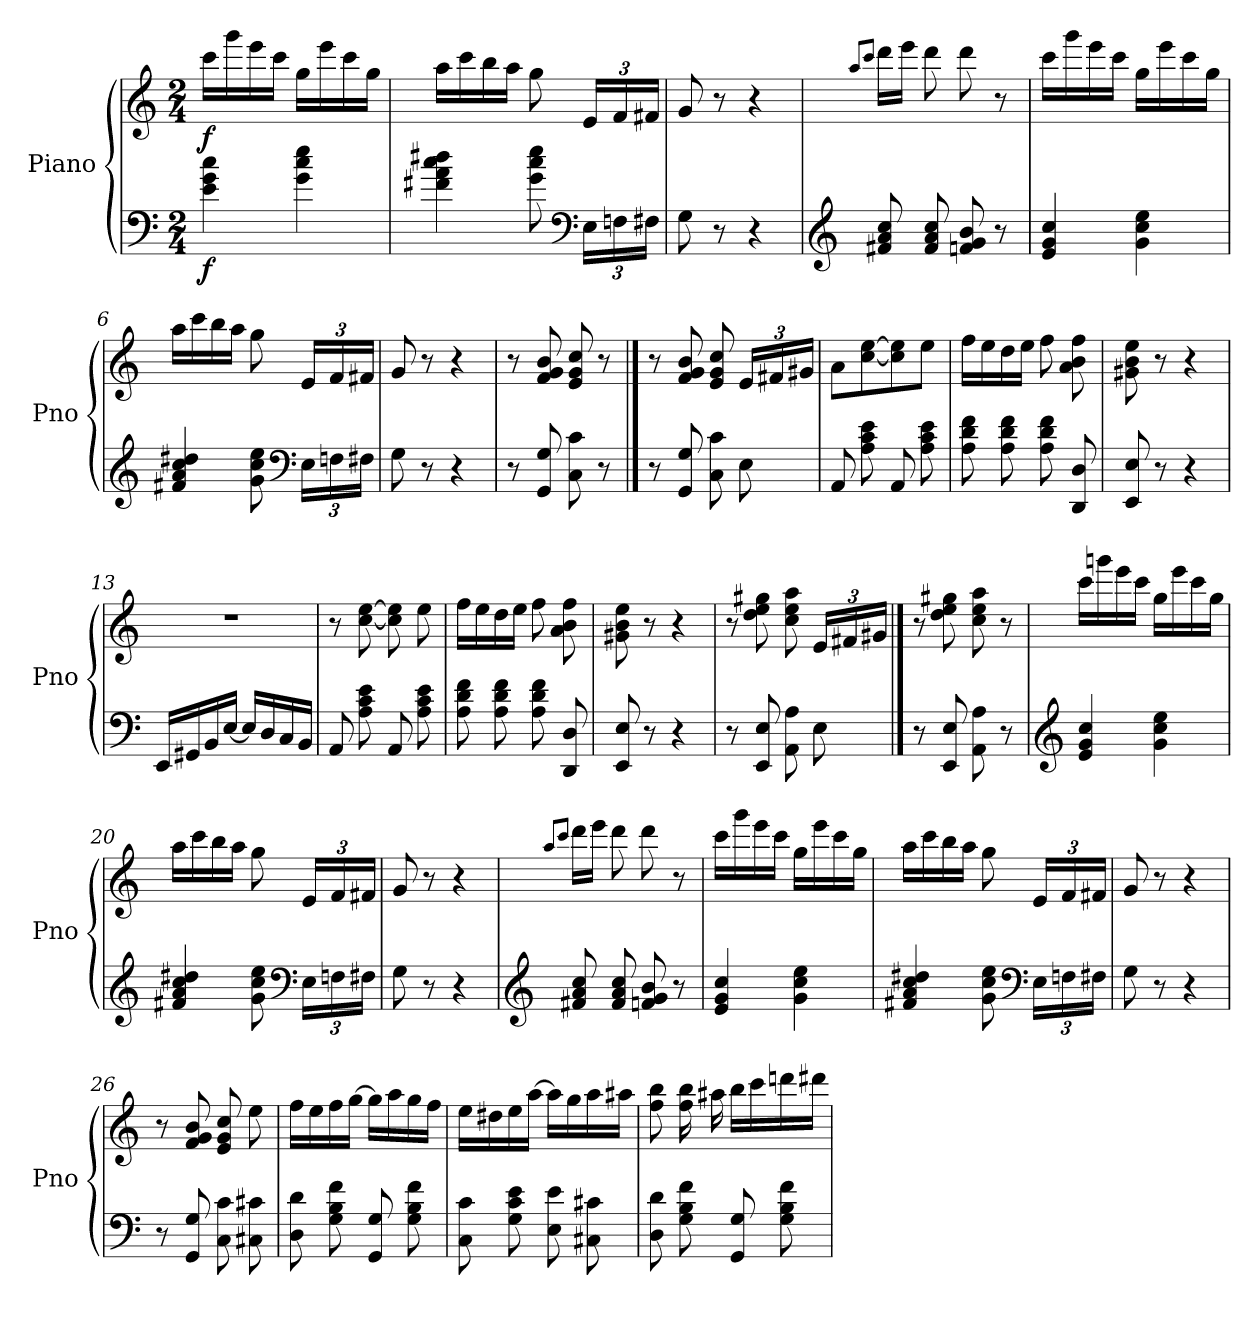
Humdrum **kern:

**kern	**dynam	**kern	**dynam
*part2	*part2	*part1	*part1
*staff2	*staff2	*staff1	*staff1
*I"Piano	*	*I"Piano	*
*I'Pno	*	*I'Pno	*
*clefF4	*	*clefG2	*
*k[]	*	*k[]	*
*M2/4	*	*M2/4	*
*MM100	*	*MM100	*
=1	=1	=1	=1
!	!LO:DY:b	!	!LO:DY:b
4e\ 4g\ 4cc\	f	16ccc\LL	f
.	.	16ggg\	.
.	.	16eee\	.
.	.	16ccc\JJ	.
4g\ 4cc\ 4ee\	.	16gg\LL	.
.	.	16eee\	.
.	.	16ccc\	.
.	.	16gg\JJ	.
=2	=2	=2	=2
4f#X\ 4a\ 4cc\ 4dd#X\	.	16aa\LL	.
.	.	16ccc\	.
.	.	16bb\	.
.	.	16aa\JJ	.
8g\ 8cc\ 8ee\	.	8gg\	.
*clefF4	*	*	*
24E\LL	.	24e/LL	.
24Fn\	.	24f/	.
24F#X\JJ	.	24f#X/JJ	.
=3	=3	=3	=3
8G\	.	8g/	.
8r	.	8r	.
4r	.	4r	.
=4	=4	=4	=4
*clefG2	*	*	*
.	.	8qaa/L	.
.	.	8qccc/J	.
8f#X/ 8a/ 8cc/	.	16ddd\LL	.
.	.	16eee\JJ	.
8f#/ 8a/ 8cc/	.	8ddd\	.
8fn/ 8g/ 8b/	.	8ddd\	.
8r	.	8r	.
!!LO:LB:g=z
=5	=5	=5	=5
4e/ 4g/ 4cc/	.	16ccc\LL	.
.	.	16ggg\	.
.	.	16eee\	.
.	.	16ccc\JJ	.
4g\ 4cc\ 4ee\	.	16gg\LL	.
.	.	16eee\	.
.	.	16ccc\	.
.	.	16gg\JJ	.
=6	=6	=6	=6
4f#X/ 4a/ 4cc/ 4dd#X/	.	16aa\LL	.
.	.	16ccc\	.
.	.	16bb\	.
.	.	16aa\JJ	.
8g\ 8cc\ 8ee\	.	8gg\	.
*clefF4	*	*	*
24E\LL	.	24e/LL	.
24Fn\	.	24f/	.
24F#X\JJ	.	24f#X/JJ	.
=7	=7	=7	=7
8G\	.	8g/	.
8r	.	8r	.
4r	.	4r	.
=8	=8	=8	=8
8r	.	8r	.
8GG/ 8G/	.	8f/ 8g/ 8b/	.
8C\ 8c\	.	8e/ 8g/ 8cc/	.
8r	.	8r	.
==9	==9	==9	==9
8r	.	8r	.
8GG/ 8G/	.	8f/ 8g/ 8b/	.
8C\ 8c\	.	8e/ 8g/ 8cc/	.
8E\	.	24e/LL	.
.	.	24f#X/	.
.	.	24g#X/JJ	.
!!LO:LB:g=z
=10!|	=10!|	=10!|	=10!|
8AA/	.	8a\L	.
8A\ 8c\ 8e\	.	[8cc\ [8ee\	.
8AA/	.	8cc\] 8ee\]	.
8A\ 8c\ 8e\	.	8ee\J	.
=11	=11	=11	=11
8A\ 8d\ 8f\	.	16ff\LL	.
.	.	16ee\	.
8A\ 8d\ 8f\	.	16dd\	.
.	.	16ee\JJ	.
8A\ 8d\ 8f\	.	8ff\	.
8DD/ 8D/	.	8a\ 8b\ 8ff\	.
=12	=12	=12	=12
8EE/ 8E/	.	8g#X\ 8b\ 8ee\	.
8r	.	8r	.
4r	.	4r	.
=13	=13	=13	=13
16EE/LL	.	2r	.
16GG#X/	.	.	.
16BB/	.	.	.
[16E/JJ	.	.	.
16E/LL]	.	.	.
16D/	.	.	.
16C/	.	.	.
16BB/JJ	.	.	.
=14	=14	=14	=14
8AA/	.	8r	.
8A\ 8c\ 8e\	.	[8cc\ [8ee\	.
8AA/	.	8cc\] 8ee\]	.
8A\ 8c\ 8e\	.	8ee\	.
=15	=15	=15	=15
8A\ 8d\ 8f\	.	16ff\LL	.
.	.	16ee\	.
8A\ 8d\ 8f\	.	16dd\	.
.	.	16ee\JJ	.
8A\ 8d\ 8f\	.	8ff\	.
8DD/ 8D/	.	8a\ 8b\ 8ff\	.
=16	=16	=16	=16
8EE/ 8E/	.	8g#X\ 8b\ 8ee\	.
8r	.	8r	.
4r	.	4r	.
!!LO:LB:g=z
=17	=17	=17	=17
8r	.	8r	.
8EE/ 8E/	.	8dd\ 8ee\ 8gg#X\	.
8AA\ 8A\	.	8cc\ 8ee\ 8aa\	.
8E\	.	24e/LL	.
.	.	24f#X/	.
.	.	24g#X/JJ	.
==18	==18	==18	==18
8r	.	8r	.
8EE/ 8E/	.	8dd\ 8ee\ 8gg#X\	.
8AA\ 8A\	.	8cc\ 8ee\ 8aa\	.
8r	.	8r	.
=19	=19	=19	=19
*clefG2	*	*	*
4e/ 4g/ 4cc/	.	16ccc\LL	.
.	.	16gggn\	.
.	.	16eee\	.
.	.	16ccc\JJ	.
4g\ 4cc\ 4ee\	.	16gg\LL	.
.	.	16eee\	.
.	.	16ccc\	.
.	.	16gg\JJ	.
=20	=20	=20	=20
4f#X/ 4a/ 4cc/ 4dd#X/	.	16aa\LL	.
.	.	16ccc\	.
.	.	16bb\	.
.	.	16aa\JJ	.
8g\ 8cc\ 8ee\	.	8gg\	.
*clefF4	*	*	*
24E\LL	.	24e/LL	.
24Fn\	.	24f/	.
24F#X\JJ	.	24f#X/JJ	.
=21	=21	=21	=21
8G\	.	8g/	.
8r	.	8r	.
4r	.	4r	.
!!LO:LB:g=z
=22	=22	=22	=22
*clefG2	*	*	*
.	.	8qaa/L	.
.	.	8qccc/J	.
8f#X/ 8a/ 8cc/	.	16ddd\LL	.
.	.	16eee\JJ	.
8f#/ 8a/ 8cc/	.	8ddd\	.
8fn/ 8g/ 8b/	.	8ddd\	.
8r	.	8r	.
=23	=23	=23	=23
4e/ 4g/ 4cc/	.	16ccc\LL	.
.	.	16ggg\	.
.	.	16eee\	.
.	.	16ccc\JJ	.
4g\ 4cc\ 4ee\	.	16gg\LL	.
.	.	16eee\	.
.	.	16ccc\	.
.	.	16gg\JJ	.
=24	=24	=24	=24
4f#X/ 4a/ 4cc/ 4dd#X/	.	16aa\LL	.
.	.	16ccc\	.
.	.	16bb\	.
.	.	16aa\JJ	.
8g\ 8cc\ 8ee\	.	8gg\	.
*clefF4	*	*	*
24E\LL	.	24e/LL	.
24Fn\	.	24f/	.
24F#X\JJ	.	24f#X/JJ	.
=25	=25	=25	=25
8G\	.	8g/	.
8r	.	8r	.
4r	.	4r	.
=26	=26	=26	=26
8r	.	8r	.
8GG/ 8G/	.	8f/ 8g/ 8b/	.
8C\ 8c\	.	8e/ 8g/ 8cc/	.
8C#X\ 8c#X\	.	8ee\	.
!!LO:LB:g=z
=27!|	=27!|	=27!|	=27!|
8D\ 8d\	.	16ff\LL	.
.	.	16ee\	.
8G\ 8B\ 8f\	.	16ff\	.
.	.	[16gg\JJ	.
8GG/ 8G/	.	16gg\LL]	.
.	.	16aa\	.
8G\ 8B\ 8f\	.	16gg\	.
.	.	16ff\JJ	.
=28	=28	=28	=28
8C\ 8c\	.	16ee\LL	.
.	.	16dd#X\	.
8G\ 8c\ 8e\	.	16ee\	.
.	.	[16aa\JJ	.
8E\ 8e\	.	16aa\LL]	.
.	.	16gg\	.
8C#X\ 8c#X\	.	16aa\	.
.	.	16aa#X\JJ	.
=29	=29	=29	=29
8D\ 8d\	.	8ff\ 8bb\	.
8G\ 8B\ 8f\	.	16ff\ 16bb\	.
.	.	16aa#X\	.
8GG/ 8G/	.	16bb\LL	.
.	.	16ccc\	.
8G\ 8B\ 8f\	.	16dddn\	.
.	.	16ddd#X\JJ	.
=	=	=	=
*-	*-	*-	*-
